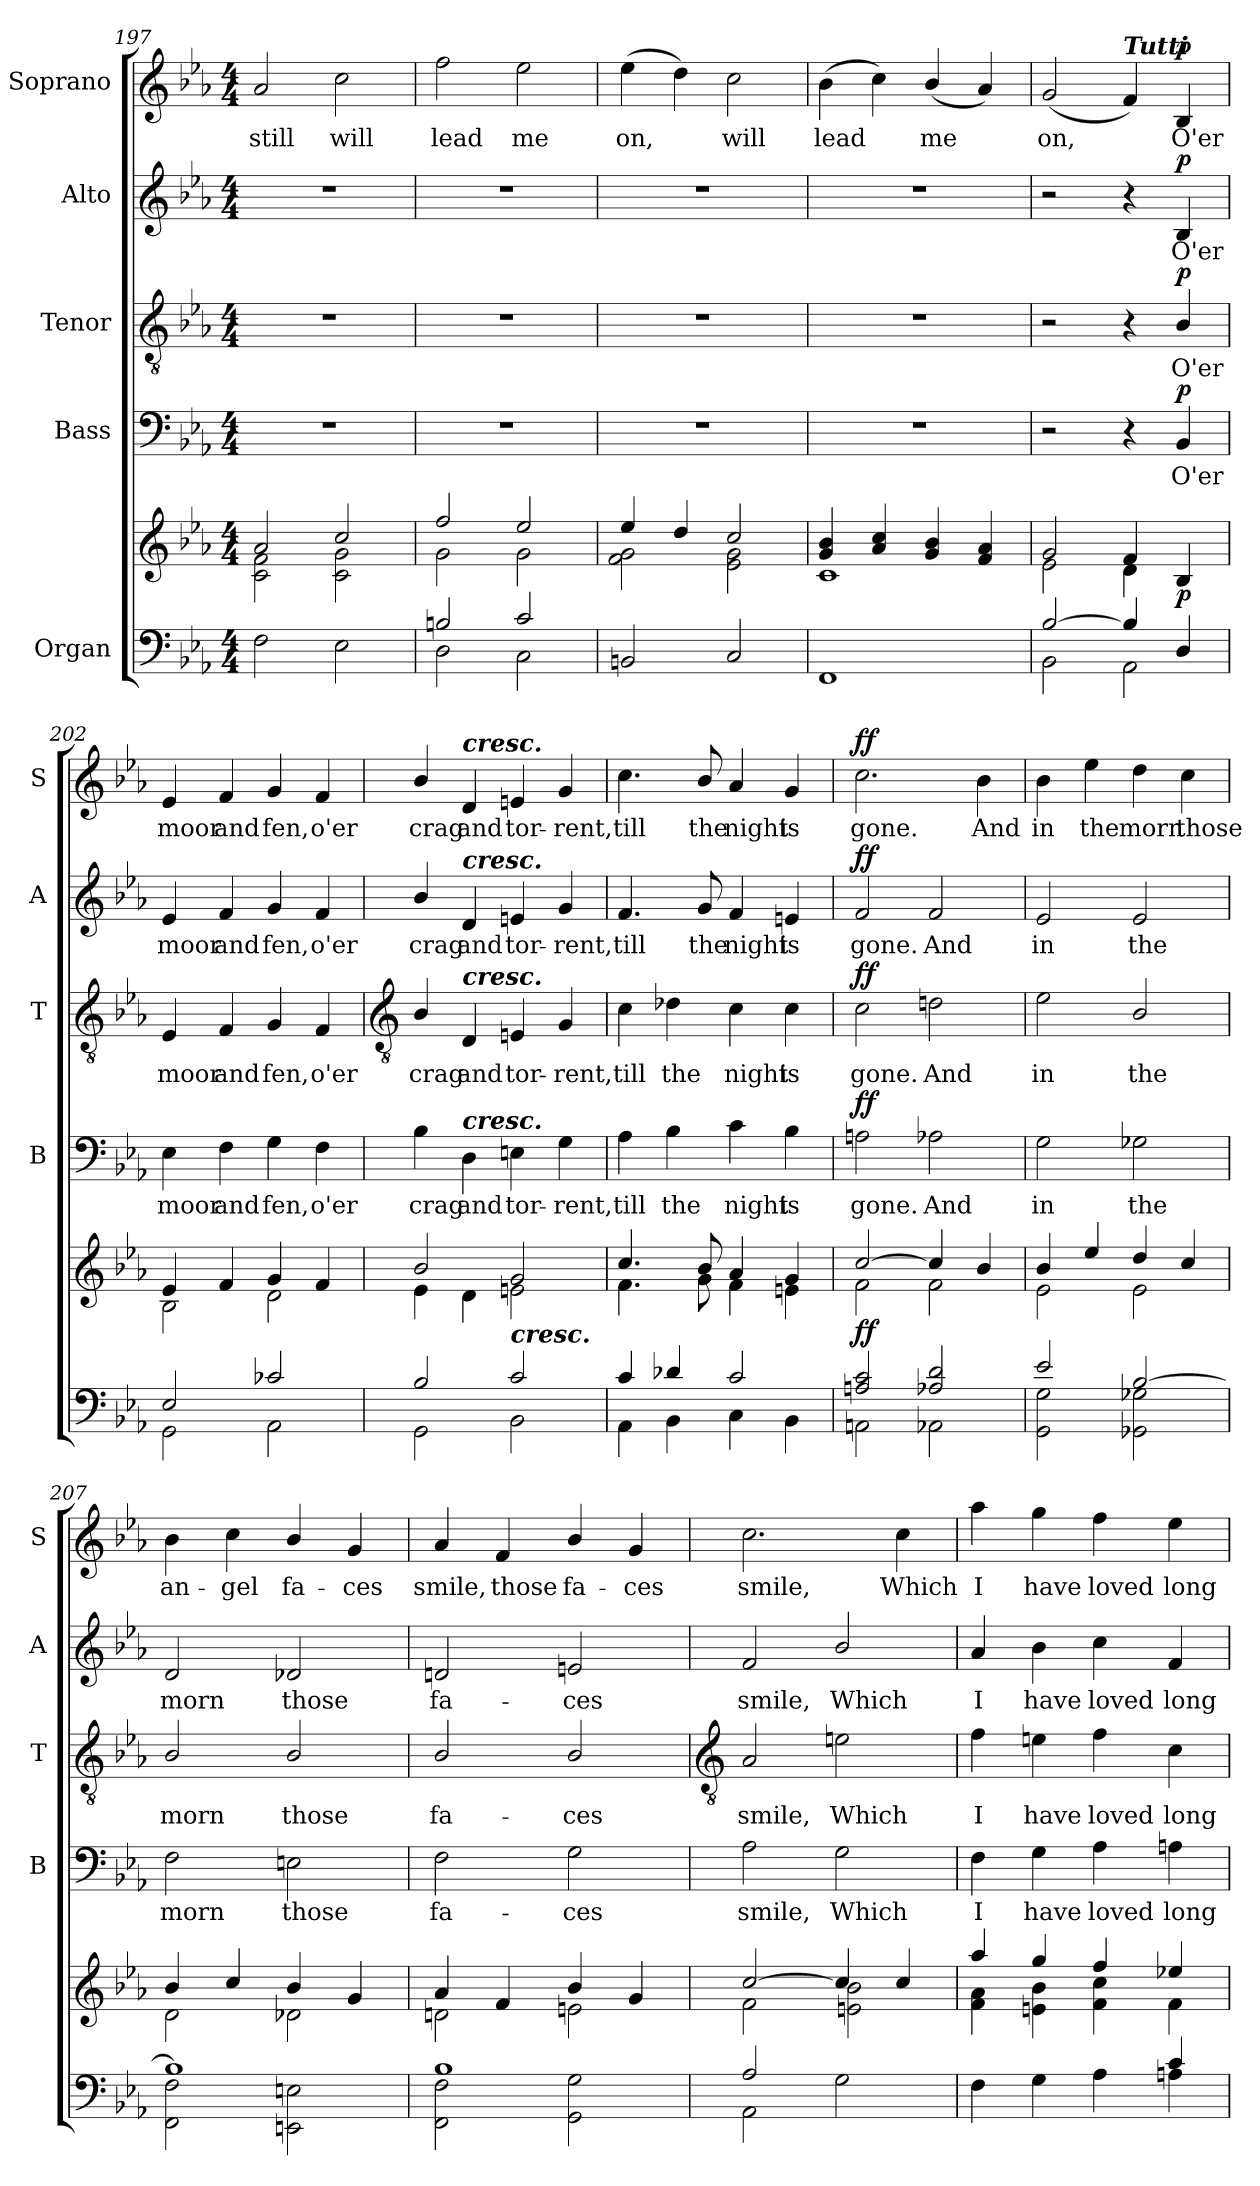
**kern	**kern	**dynam	**kern	**text	**dynam	**kern	**text	**dynam	**kern	**text	**dynam	**kern	**text	**dynam
*part5	*part5	*part5	*part4	*part4	*part4	*part3	*part3	*part3	*part2	*part2	*part2	*part1	*part1	*part1
*staff6	*staff5	*staff5/6	*staff4	*staff4	*staff4	*staff3	*staff3	*staff3	*staff2	*staff2	*staff2	*staff1	*staff1	*staff1
*I"Organ	*	*	*I"Bass	*	*	*I"Tenor	*	*	*I"Alto	*	*	*I"Soprano	*	*
*	*	*	*I'B	*	*	*I'T	*	*	*I'A	*	*	*I'S	*	*
*clefF4	*clefG2	*	*clefF4	*	*	*clefGv2	*	*	*clefG2	*	*	*clefG2	*	*
*k[b-e-a-]	*k[b-e-a-]	*	*k[b-e-a-]	*	*	*k[b-e-a-]	*	*	*k[b-e-a-]	*	*	*k[b-e-a-]	*	*
*E-:	*E-:	*	*E-:	*	*	*E-:	*	*	*E-:	*	*	*E-:	*	*
*M4/4	*M4/4	*	*M4/4	*	*	*M4/4	*	*	*M4/4	*	*	*M4/4	*	*
=197	=197	=197	=197	=197	=197	=197	=197	=197	=197	=197	=197	=197	=197	=197
*^	*^	*	*	*	*	*	*	*	*	*	*	*	*	*
!	!	!	!	!	!	!	!	!	!	!	!	!	!	!	!LO:LY:b	!
2F\	2ryy	2a-/	2c\ 2f\	.	1r	.	.	1r	.	.	1r	.	.	2a-	still	.
!	!	!	!	!	!	!	!	!	!	!	!	!	!	!	!LO:LY:b	!
2E-\	2ryy	2cc/	2c\ 2g\	.	.	.	.	.	.	.	.	.	.	2cc	will	.
=198	=198	=198	=198	=198	=198	=198	=198	=198	=198	=198	=198	=198	=198	=198	=198	=198
!	!	!	!	!	!	!	!	!	!	!	!	!	!	!	!LO:LY:b	!
2Bn/	2D\	2ff/	2g\	.	1r	.	.	1r	.	.	1r	.	.	2ff	lead	.
!	!	!	!	!	!	!	!	!	!	!	!	!	!	!	!LO:LY:b	!
2c/	2C\	2ee-/	2g\	.	.	.	.	.	.	.	.	.	.	2ee-	me	.
=199	=199	=199	=199	=199	=199	=199	=199	=199	=199	=199	=199	=199	=199	=199	=199	=199
!	!	!	!	!	!	!	!	!	!	!	!	!	!	!	!LO:LY:b	!
2BBn/	2ryy	4ee-/	2f\ 2g\	.	1r	.	.	1r	.	.	1r	.	.	(>4ee-	on,	.
.	.	4dd/	.	.	.	.	.	.	.	.	.	.	.	4dd)	.	.
!	!	!	!	!	!	!	!	!	!	!	!	!	!	!	!LO:LY:b	!
2C/	2ryy	2cc/	2e-\ 2g\	.	.	.	.	.	.	.	.	.	.	2cc	will	.
=200	=200	=200	=200	=200	=200	=200	=200	=200	=200	=200	=200	=200	=200	=200	=200	=200
!	!	!	!	!	!	!	!	!	!	!	!	!	!	!	!LO:LY:b	!
1FF/	2ryy	4g/ 4b-/	1c\	.	1r	.	.	1r	.	.	1r	.	.	(>4b-	lead	.
.	.	4a-/ 4cc/	.	.	.	.	.	.	.	.	.	.	.	4cc)	.	.
!	!	!	!	!	!	!	!	!	!	!	!	!	!	!	!LO:LY:b	!
.	2ryy	4g/ 4b-/	.	.	.	.	.	.	.	.	.	.	.	(<4b-/	me	.
.	.	4f/ 4a-/	.	.	.	.	.	.	.	.	.	.	.	4a-)	.	.
=201	=201	=201	=201	=201	=201	=201	=201	=201	=201	=201	=201	=201	=201	=201	=201	=201
!	!	!	!	!	!	!	!	!	!	!	!	!	!	!	!LO:LY:b	!
[2B-/	2BB-\	2g/	2e-\	.	2r	.	.	2r	.	.	2r	.	.	(<2g	on,	.
!	!	!	!	!	!	!	!	!	!	!	!	!	!	!LO:TX:a:Bi:t=Tutti	!	!
4B-/]	2AA-\	4f/	4d\	.	4r	.	.	4r	.	.	4r	.	.	4f)	.	.
!	!	!	!	!LO:DY:b	!	!LO:LY:b	!LO:DY:b	!	!LO:LY:b	!LO:DY:b	!	!LO:LY:b	!LO:DY:b	!	!LO:LY:b	!LO:DY:b
4D/	.	4B-/	4ryy	p	4BB-	O'er	p	4B-/	O'er	p	4B-	O'er	p	4B-	O'er	p
=202	=202	=202	=202	=202	=202	=202	=202	=202	=202	=202	=202	=202	=202	=202	=202	=202
!	!	!	!	!	!	!LO:LY:b	!	!	!LO:LY:b	!	!	!LO:LY:b	!	!	!LO:LY:b	!
2E-/	2GG\	4e-/	2B-\	.	4E-	moor	.	4E-	moor	.	4e-	moor	.	4e-	moor	.
!	!	!	!	!	!	!LO:LY:b	!	!	!LO:LY:b	!	!	!LO:LY:b	!	!	!LO:LY:b	!
.	.	4f/	.	.	4F	and	.	4F	and	.	4f	and	.	4f	and	.
!	!	!	!	!	!	!LO:LY:b	!	!	!LO:LY:b	!	!	!LO:LY:b	!	!	!LO:LY:b	!
2c-X/	2AA-\	4g/	2d\	.	4G	fen,	.	4G	fen,	.	4g	fen,	.	4g	fen,	.
!	!	!	!	!	!	!LO:LY:b	!	!	!LO:LY:b	!	!	!LO:LY:b	!	!	!LO:LY:b	!
.	.	4f/	.	.	4F	o'er	.	4F	o'er	.	4f	o'er	.	4f	o'er	.
!!LO:LB:g=z
=203	=203	=203	=203	=203	=203	=203	=203	=203	=203	=203	=203	=203	=203	=203	=203	=203
*	*	*	*	*	*	*	*	*clefGv2	*	*	*	*	*	*	*	*
!	!	!	!	!	!	!LO:LY:b	!	!	!LO:LY:b	!	!	!LO:LY:b	!	!	!LO:LY:b	!
2B-/	2GG\	2b-/	4e-\	.	4B-	crag	.	4B-/	crag	.	4b-/	crag	.	4b-/	crag	.
!	!	!	!	!	!	!	!	!	!	!	!	!	!	!LO:TX:a:Bi:t=cresc.	!	!
!	!	!	!	!	!	!	!	!	!	!	!LO:TX:a:Bi:t=cresc.	!	!	!	!	!
!	!	!	!	!	!	!	!	!LO:TX:a:Bi:t=cresc.	!	!	!	!	!	!	!	!
!	!	!	!	!	!LO:TX:a:Bi:t=cresc.	!	!	!	!	!	!	!	!	!	!	!
!	!	!	!	!	!	!LO:LY:b	!	!	!LO:LY:b	!	!	!LO:LY:b	!	!	!LO:LY:b	!
.	.	.	4d\	.	4D	and	.	4D	and	.	4d	and	.	4d	and	.
!LO:TX:a:Bi:t=cresc.	!	!	!	!	!	!	!	!	!	!	!	!	!	!	!	!
!	!	!	!	!	!	!LO:LY:b	!	!	!LO:LY:b	!	!	!LO:LY:b	!	!	!LO:LY:b	!
2c/	2BB-\	2g/	2en\	.	4En	tor-	.	4En	tor-	.	4en	tor-	.	4en	tor-	.
!	!	!	!	!	!	!LO:LY:b	!	!	!LO:LY:b	!	!	!LO:LY:b	!	!	!LO:LY:b	!
.	.	.	.	.	4G	-rent,	.	4G	-rent,	.	4g	-rent,	.	4g	-rent,	.
=204	=204	=204	=204	=204	=204	=204	=204	=204	=204	=204	=204	=204	=204	=204	=204	=204
!	!	!	!	!	!	!LO:LY:b	!	!	!LO:LY:b	!	!	!LO:LY:b	!	!	!LO:LY:b	!
4c/	4AA-\	4.cc/	4.f\	.	4A-	till	.	4c	till	.	4.f	till	.	4.cc	till	.
!	!	!	!	!	!	!LO:LY:b	!	!	!LO:LY:b	!	!	!	!	!	!	!
4d-X/	4BB-\	.	.	.	4B-	the	.	4d-X	the	.	.	.	.	.	.	.
!	!	!	!	!	!	!	!	!	!	!	!	!LO:LY:b	!	!	!LO:LY:b	!
.	.	8b-/	8g\	.	.	.	.	.	.	.	8g	the	.	8b-/	the	.
!	!	!	!	!	!	!LO:LY:b	!	!	!LO:LY:b	!	!	!LO:LY:b	!	!	!LO:LY:b	!
2c/	4C\	4a-/	4f\	.	4c	night	.	4c	night	.	4f	night	.	4a-	night	.
!	!	!	!	!	!	!LO:LY:b	!	!	!LO:LY:b	!	!	!LO:LY:b	!	!	!LO:LY:b	!
.	4BB-\	4g/	4en\	.	4B-	is	.	4c	is	.	4en	is	.	4g	is	.
=205	=205	=205	=205	=205	=205	=205	=205	=205	=205	=205	=205	=205	=205	=205	=205	=205
!	!	!	!	!LO:DY:b	!	!LO:LY:b	!LO:DY:b	!	!LO:LY:b	!LO:DY:b	!	!LO:LY:b	!LO:DY:b	!	!LO:LY:b	!LO:DY:b
2An/ 2c/	2AAn\	[2cc/	2f\	ff	2An	gone.	ff	2c	gone.	ff	2f	gone.	ff	2.cc	gone.	ff
!	!	!	!	!	!	!LO:LY:b	!	!	!LO:LY:b	!	!	!LO:LY:b	!	!	!	!
2A-X/ 2d/	2AA-X\	4cc/]	2f\	.	2A-X	And	.	2dn	And	.	2f	And	.	.	.	.
!	!	!	!	!	!	!	!	!	!	!	!	!	!	!	!LO:LY:b	!
.	.	4b-/	.	.	.	.	.	.	.	.	.	.	.	4b-	And	.
=206	=206	=206	=206	=206	=206	=206	=206	=206	=206	=206	=206	=206	=206	=206	=206	=206
!	!	!	!	!	!	!LO:LY:b	!	!	!LO:LY:b	!	!	!LO:LY:b	!	!	!LO:LY:b	!
2e-/	2GG\ 2G\	4b-/	2e-\	.	2G	in	.	2e-	in	.	2e-	in	.	4b-	in	.
!	!	!	!	!	!	!	!	!	!	!	!	!	!	!	!LO:LY:b	!
.	.	4ee-/	.	.	.	.	.	.	.	.	.	.	.	4ee-	the	.
!	!	!	!	!	!	!LO:LY:b	!	!	!LO:LY:b	!	!	!LO:LY:b	!	!	!LO:LY:b	!
[2B-/	2GG-X\ 2G-X\	4dd/	2e-\	.	2G-X	the	.	2B-/	the	.	2e-	the	.	4dd	morn	.
!	!	!	!	!	!	!	!	!	!	!	!	!	!	!	!LO:LY:b	!
.	.	4cc/	.	.	.	.	.	.	.	.	.	.	.	4cc	those	.
=207	=207	=207	=207	=207	=207	=207	=207	=207	=207	=207	=207	=207	=207	=207	=207	=207
!	!	!	!	!	!	!LO:LY:b	!	!	!LO:LY:b	!	!	!LO:LY:b	!	!	!LO:LY:b	!
1B-/]	2FF\ 2F\	4b-/	2d\	.	2F	morn	.	2B-/	morn	.	2d	morn	.	4b-	an-	.
!	!	!	!	!	!	!	!	!	!	!	!	!	!	!	!LO:LY:b	!
.	.	4cc/	.	.	.	.	.	.	.	.	.	.	.	4cc	-gel	.
!	!	!	!	!	!	!LO:LY:b	!	!	!LO:LY:b	!	!	!LO:LY:b	!	!	!LO:LY:b	!
.	2EEn\ 2En\	4b-/	2d-X\	.	2En	those	.	2B-/	those	.	2d-X	those	.	4b-/	fa-	.
!	!	!	!	!	!	!	!	!	!	!	!	!	!	!	!LO:LY:b	!
.	.	4g/	.	.	.	.	.	.	.	.	.	.	.	4g	-ces	.
=208	=208	=208	=208	=208	=208	=208	=208	=208	=208	=208	=208	=208	=208	=208	=208	=208
!	!	!	!	!	!	!LO:LY:b	!	!	!LO:LY:b	!	!	!LO:LY:b	!	!	!LO:LY:b	!
1B-/	2FF\ 2F\	4a-/	2dn\	.	2F	fa-	.	2B-/	fa-	.	2dn	fa-	.	4a-	smile,	.
!	!	!	!	!	!	!	!	!	!	!	!	!	!	!	!LO:LY:b	!
.	.	4f/	.	.	.	.	.	.	.	.	.	.	.	4f	those	.
!	!	!	!	!	!	!LO:LY:b	!	!	!LO:LY:b	!	!	!LO:LY:b	!	!	!LO:LY:b	!
.	2GG\ 2G\	4b-/	2en\	.	2G	-ces	.	2B-/	-ces	.	2en	-ces	.	4b-/	fa-	.
!	!	!	!	!	!	!	!	!	!	!	!	!	!	!	!LO:LY:b	!
.	.	4g/	.	.	.	.	.	.	.	.	.	.	.	4g	-ces	.
!!LO:LB:g=z
=209	=209	=209	=209	=209	=209	=209	=209	=209	=209	=209	=209	=209	=209	=209	=209	=209
*	*	*	*	*	*	*	*	*clefGv2	*	*	*	*	*	*	*	*
!	!	!	!	!	!	!LO:LY:b	!	!	!LO:LY:b	!	!	!LO:LY:b	!	!	!LO:LY:b	!
2A-/	2AA-\	[2cc/	2f\	.	2A-	smile,	.	2A-	smile,	.	2f	smile,	.	2.cc	smile,	.
!	!	!	!	!	!	!LO:LY:b	!	!	!LO:LY:b	!	!	!LO:LY:b	!	!	!	!
2G\	2ryy	4cc/]	2en\ 2b-\	.	2G	Which	.	2en	Which	.	2b-/	Which	.	.	.	.
!	!	!	!	!	!	!	!	!	!	!	!	!	!	!	!LO:LY:b	!
.	.	4cc/	.	.	.	.	.	.	.	.	.	.	.	4cc	Which	.
=210	=210	=210	=210	=210	=210	=210	=210	=210	=210	=210	=210	=210	=210	=210	=210	=210
!	!	!	!	!	!	!LO:LY:b	!	!	!LO:LY:b	!	!	!LO:LY:b	!	!	!LO:LY:b	!
4F\	2ryy	4aa-/	4f\ 4a-\	.	4F	I	.	4f	I	.	4a-	I	.	4aa-	I	.
!	!	!	!	!	!	!LO:LY:b	!	!	!LO:LY:b	!	!	!LO:LY:b	!	!	!LO:LY:b	!
4G\	.	4gg/	4en\ 4b-\	.	4G	have	.	4en	have	.	4b-	have	.	4gg	have	.
!	!	!	!	!	!	!LO:LY:b	!	!	!LO:LY:b	!	!	!LO:LY:b	!	!	!LO:LY:b	!
4A-\	4ryy	4ff/	4f\ 4cc\	.	4A-	loved	.	4f	loved	.	4cc	loved	.	4ff	loved	.
!	!	!	!	!	!	!LO:LY:b	!	!	!LO:LY:b	!	!	!LO:LY:b	!	!	!LO:LY:b	!
4c/	4An\	4ee-X/	4f\	.	4An	long	.	4c	long	.	4f	long	.	4ee-	long	.
*v	*v	*	*	*	*	*	*	*	*	*	*	*	*	*	*	*
*	*v	*v	*	*	*	*	*	*	*	*	*	*	*	*	*
=	=	=	=	=	=	=	=	=	=	=	=	=	=	=
*-	*-	*-	*-	*-	*-	*-	*-	*-	*-	*-	*-	*-	*-	*-
